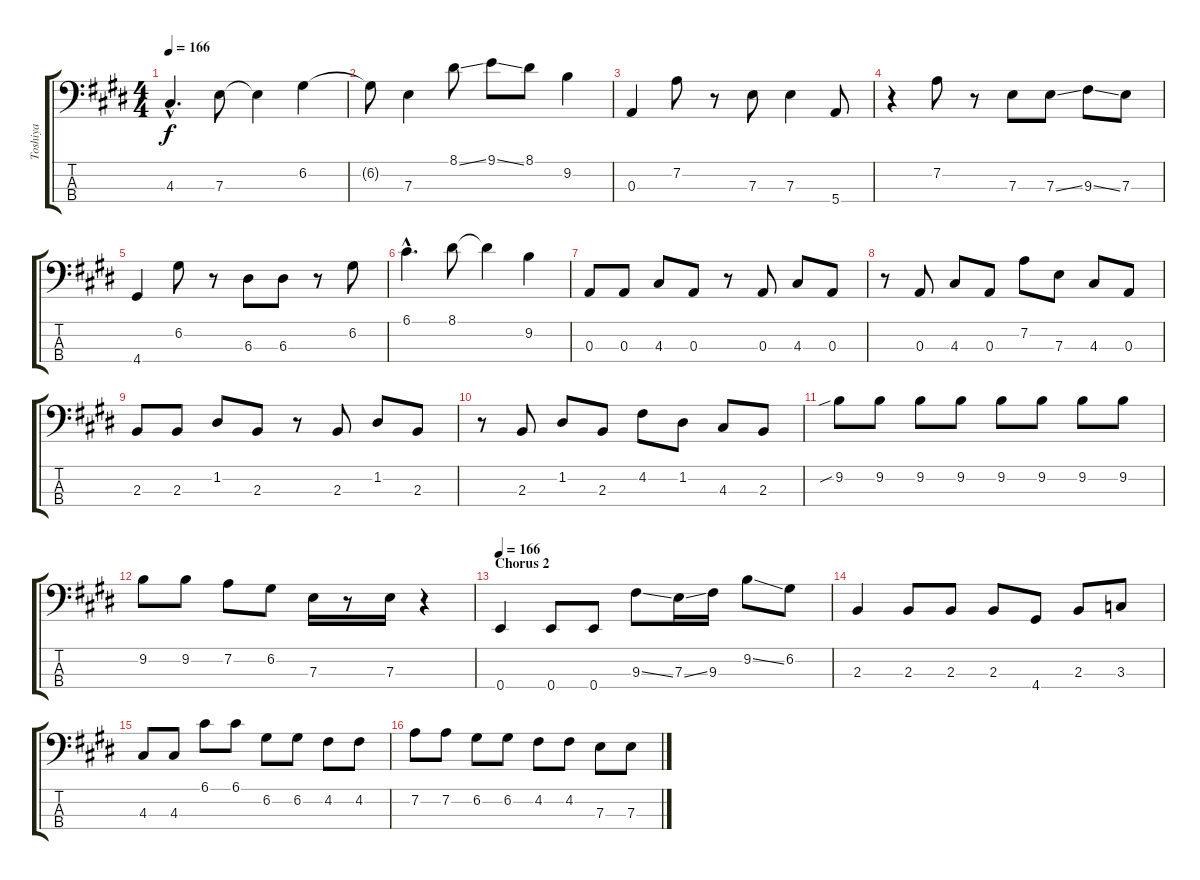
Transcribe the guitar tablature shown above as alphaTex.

\track ("Toshiya" "Toshiya") {instrument electricbasspick}
\staff {score tabs}
\tuning (G2 D2 A1 E1) {hide}
\ts (4 4)
\tempo 166
\clef f4
\ks e
4.3{hac}.4{d dy f} 7.3.8 7.3{t}.4 6.2.4 |
6.2{t}.8 7.3.4 8.1{ss}.8 9.1{ss}.8 8.1.8 9.2.4 |
0.3.4 7.2.8 r.8 7.3.8 7.3.4 5.4.8 |
r.4 7.2.8 r.8 7.3.8 7.3{ss}.8 9.3{ss}.8 7.3.8 |
4.4.4 6.2.8 r.8 6.3.8 6.3.8 r.8 6.2.8 |
6.1{hac}.4{d} 8.1.8 8.1{t}.4 9.2.4 |
0.3.8 0.3.8 4.3.8 0.3.8 r.8 0.3.8 4.3.8 0.3.8 |
r.8 0.3.8 4.3.8 0.3.8 7.2.8 7.3.8 4.3.8 0.3.8 |
2.3.8 2.3.8 1.2.8 2.3.8 r.8 2.3.8 1.2.8 2.3.8 |
r.8 2.3.8 1.2.8 2.3.8 4.2.8 1.2.8 4.3.8 2.3.8 |
9.2{sib}.8 9.2.8 9.2.8 9.2.8 9.2.8 9.2.8 9.2.8 9.2.8 |
9.2.8 9.2.8 7.2.8 6.2.8 7.3.16 r.8 7.3.16 r.4 |
\section ("" "Chorus 2")
\tempo 166
0.4.4 0.4.8 0.4.8 9.3{ss}.8 7.3{ss}.16 9.3.16 9.2{ss}.8 6.2.8 |
2.3.4 2.3.8 2.3.8 2.3.8 4.4.8 2.3.8 3.3.8 |
4.3.8 4.3.8 6.1.8 6.1.8 6.2.8 6.2.8 4.2.8 4.2.8 |
7.2.8 7.2.8 6.2.8 6.2.8 4.2.8 4.2.8 7.3.8 7.3.8
